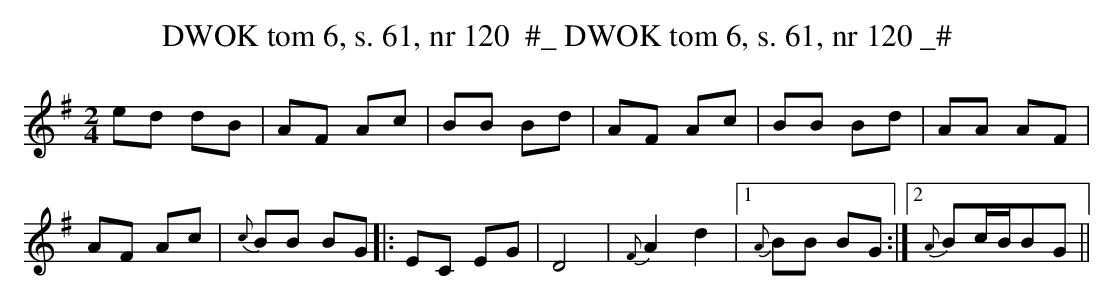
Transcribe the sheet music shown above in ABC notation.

X:1
T:DWOK tom 6, s. 61, nr 120  #_ DWOK tom 6, s. 61, nr 120 _#
L:1/16
M:2/4
K:G
e2d2 d2B2|A2F2 A2c2|B2B2 B2d2|A2F2 A2c2|B2B2 B2d2|A2A2 A2F2|
A2F2 A2c2|{c}B2B2 B2G2|:E2C2 E2G2|D8|{F}A4 d4| [1{A}B2B2 B2G2:|[2{A}B2cBB2G2||
